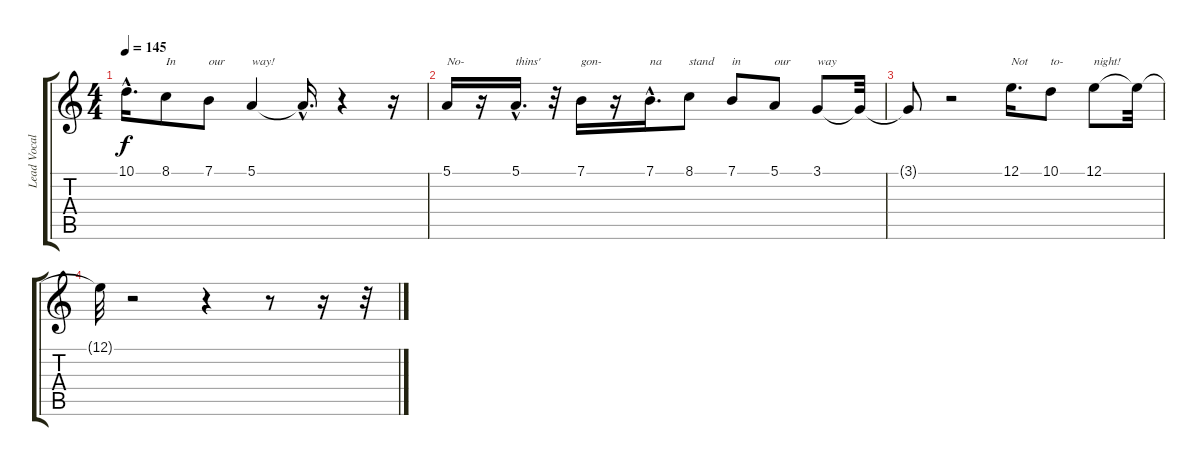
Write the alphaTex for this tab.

\track ("Lead Vocals" "Lead Vocal") {instrument lead8bassandlead}
\staff {score tabs}
\tuning (E4 B3 G3 D3 A2 E2) {hide}
\ts (4 4)
\tempo 145
\clef g2
\ks c
10.1{hac t}.16{d dy f} 8.1.8{txt "In"} 7.1.8{txt "our"} 5.1.4{txt "way!"} 5.1{hac t}.16{d} r.4 r.16 |
5.1.16{txt "No-"} r.16 5.1{hac}.16{d txt "thins'"} r.32 7.1.16{txt "gon-"} r.16 7.1{hac}.16{d txt "na"} 8.1.8{txt "stand"} 7.1.8{txt "in"} 5.1.8{txt "our"} 3.1.8{txt "way"} 3.1{t}.32 |
3.1{t}.8 r.2 12.1.16{d txt "Not"} 10.1.8{txt "to-"} 12.1.8{txt "night!"} 12.1{t}.32 |
12.1{t}.32 r.2 r.4 r.8 r.16 r.32
